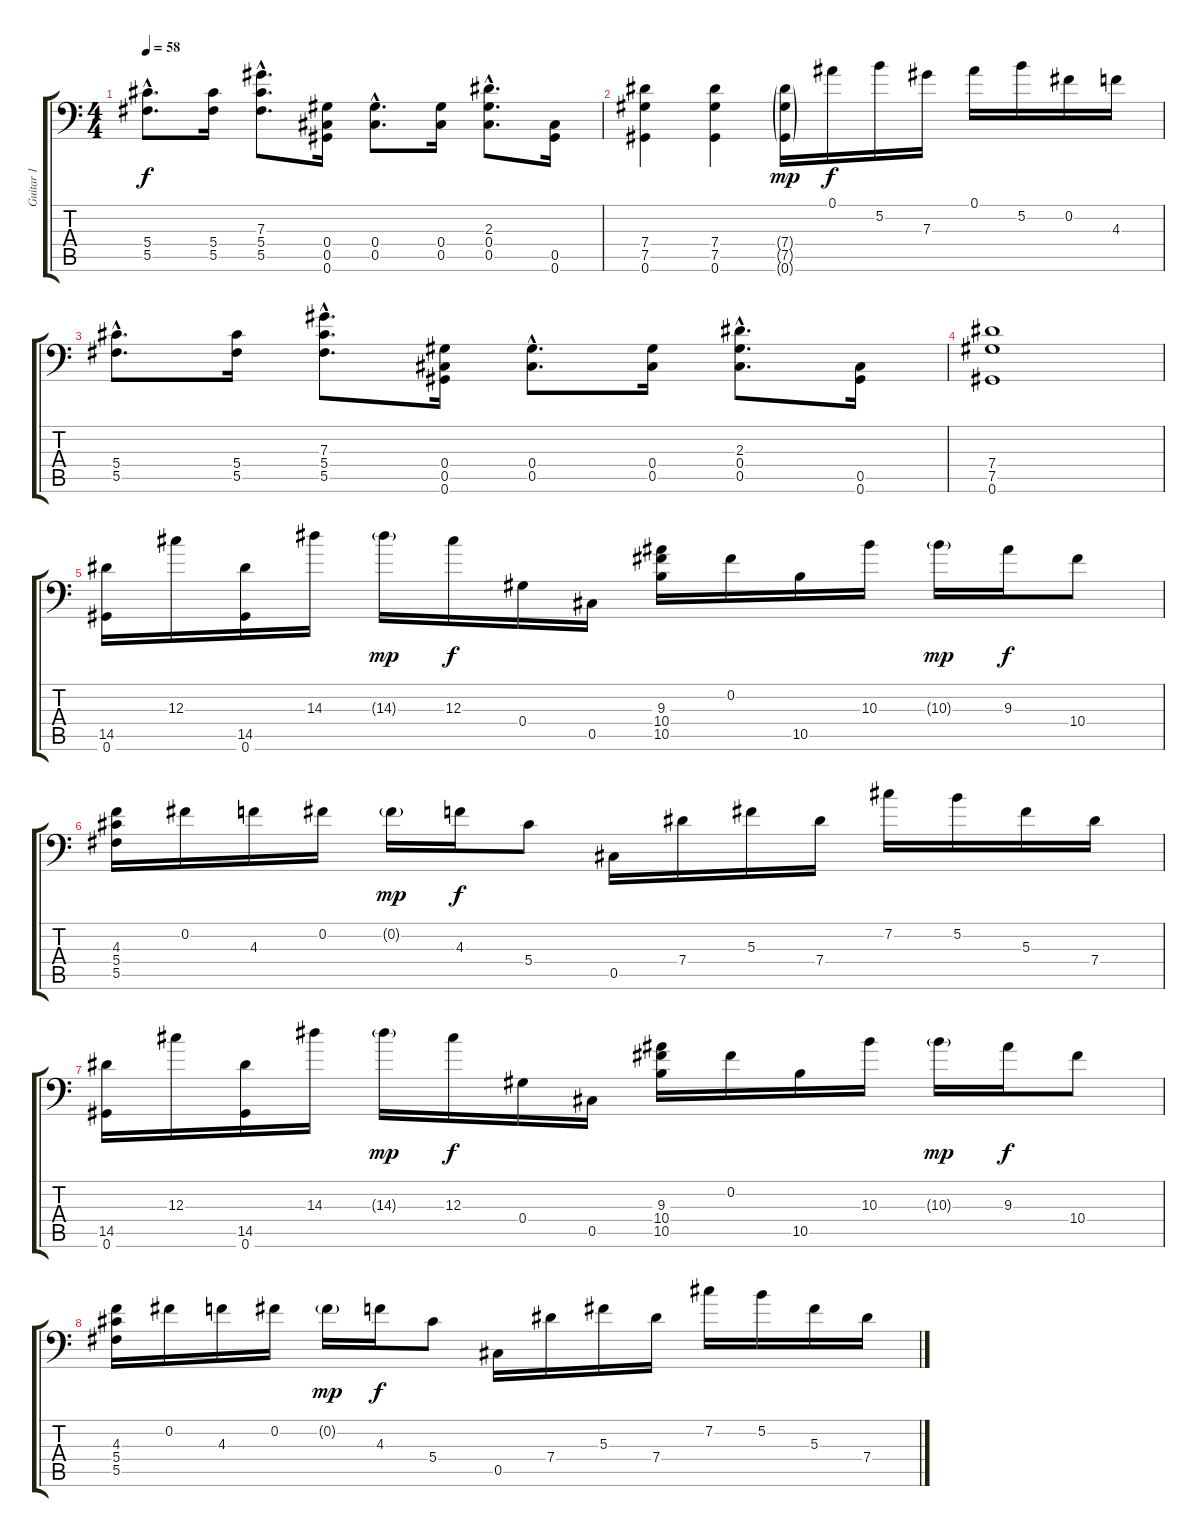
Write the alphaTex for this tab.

\track ("Guitar 1" "Guitar 1") {instrument overdrivenguitar}
\staff {score tabs}
\tuning (Bb3 Gb3 Db3 Ab2 Db2 Ab1) {hide}
\ts (4 4)
\tempo 58
\clef f4
\ks c
(5.4{hac} 5.5{hac}).8{d dy f} (5.4 5.5).16 (7.3{hac} 5.4{hac} 5.5{hac}).8{d} (0.4 0.5 0.6).16 (0.4{hac} 0.5{hac}).8{d} (0.4 0.5).16 (2.3{hac} 0.4{hac} 0.5{hac}).8{d} (0.5 0.6).16 |
(7.4 7.5 0.6).4 (7.4 7.5 0.6).4 (7.4{g} 7.5{g} 0.6{g}).16{dy mp} 0.1.16{dy f} 5.2.16 7.3.16 0.1.16 5.2.16 0.2.16 4.3.16 |
(5.4{hac} 5.5{hac}).8{d} (5.4 5.5).16 (7.3{hac} 5.4{hac} 5.5{hac}).8{d} (0.4 0.5 0.6).16 (0.4{hac} 0.5{hac}).8{d} (0.4 0.5).16 (2.3{hac} 0.4{hac} 0.5{hac}).8{d} (0.5 0.6).16 |
(7.4 7.5 0.6).1 |
(14.5 0.6).16 12.3.16 (14.5 0.6).16 14.3.16 14.3{g}.16{dy mp} 12.3.16{dy f} 0.4.16 0.5.16 (9.3 10.4 10.5).16 0.2.16 10.5.16 10.3.16 10.3{g}.16{dy mp} 9.3.16{dy f} 10.4.8 |
(4.3 5.4 5.5).16 0.2.16 4.3.16 0.2.16 0.2{g}.16{dy mp} 4.3.16{dy f} 5.4.8 0.5.16 7.4.16 5.3.16 7.4.16 7.2.16 5.2.16 5.3.16 7.4.16 |
(14.5 0.6).16 12.3.16 (14.5 0.6).16 14.3.16 14.3{g}.16{dy mp} 12.3.16{dy f} 0.4.16 0.5.16 (9.3 10.4 10.5).16 0.2.16 10.5.16 10.3.16 10.3{g}.16{dy mp} 9.3.16{dy f} 10.4.8 |
(4.3 5.4 5.5).16 0.2.16 4.3.16 0.2.16 0.2{g}.16{dy mp} 4.3.16{dy f} 5.4.8 0.5.16 7.4.16 5.3.16 7.4.16 7.2.16 5.2.16 5.3.16 7.4.16
